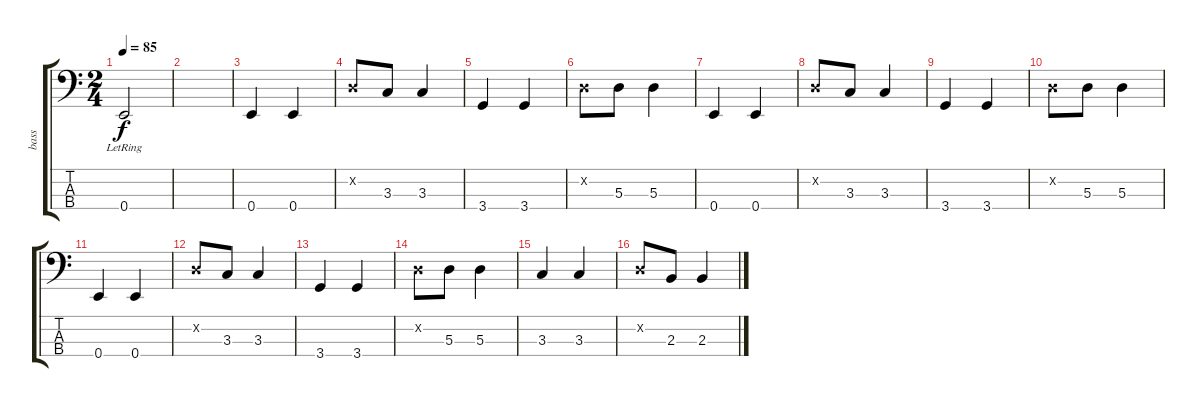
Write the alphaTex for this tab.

\track ("bass" "bass") {instrument electricbassfinger}
\staff {score tabs}
\tuning (G2 D2 A1 E1) {hide}
\ts (2 4)
\tempo 85
\clef f4
\ks c
0.4{lr}.2{dy f} |
|
0.4.4 0.4.4 |
0.2{x}.8 3.3.8 3.3.4 |
3.4.4 3.4.4 |
0.2{x}.8 5.3.8 5.3.4 |
0.4.4 0.4.4 |
0.2{x}.8 3.3.8 3.3.4 |
3.4.4 3.4.4 |
0.2{x}.8 5.3.8 5.3.4 |
0.4.4 0.4.4 |
0.2{x}.8 3.3.8 3.3.4 |
3.4.4 3.4.4 |
0.2{x}.8 5.3.8 5.3.4 |
3.3.4 3.3.4 |
0.2{x}.8 2.3.8 2.3.4
